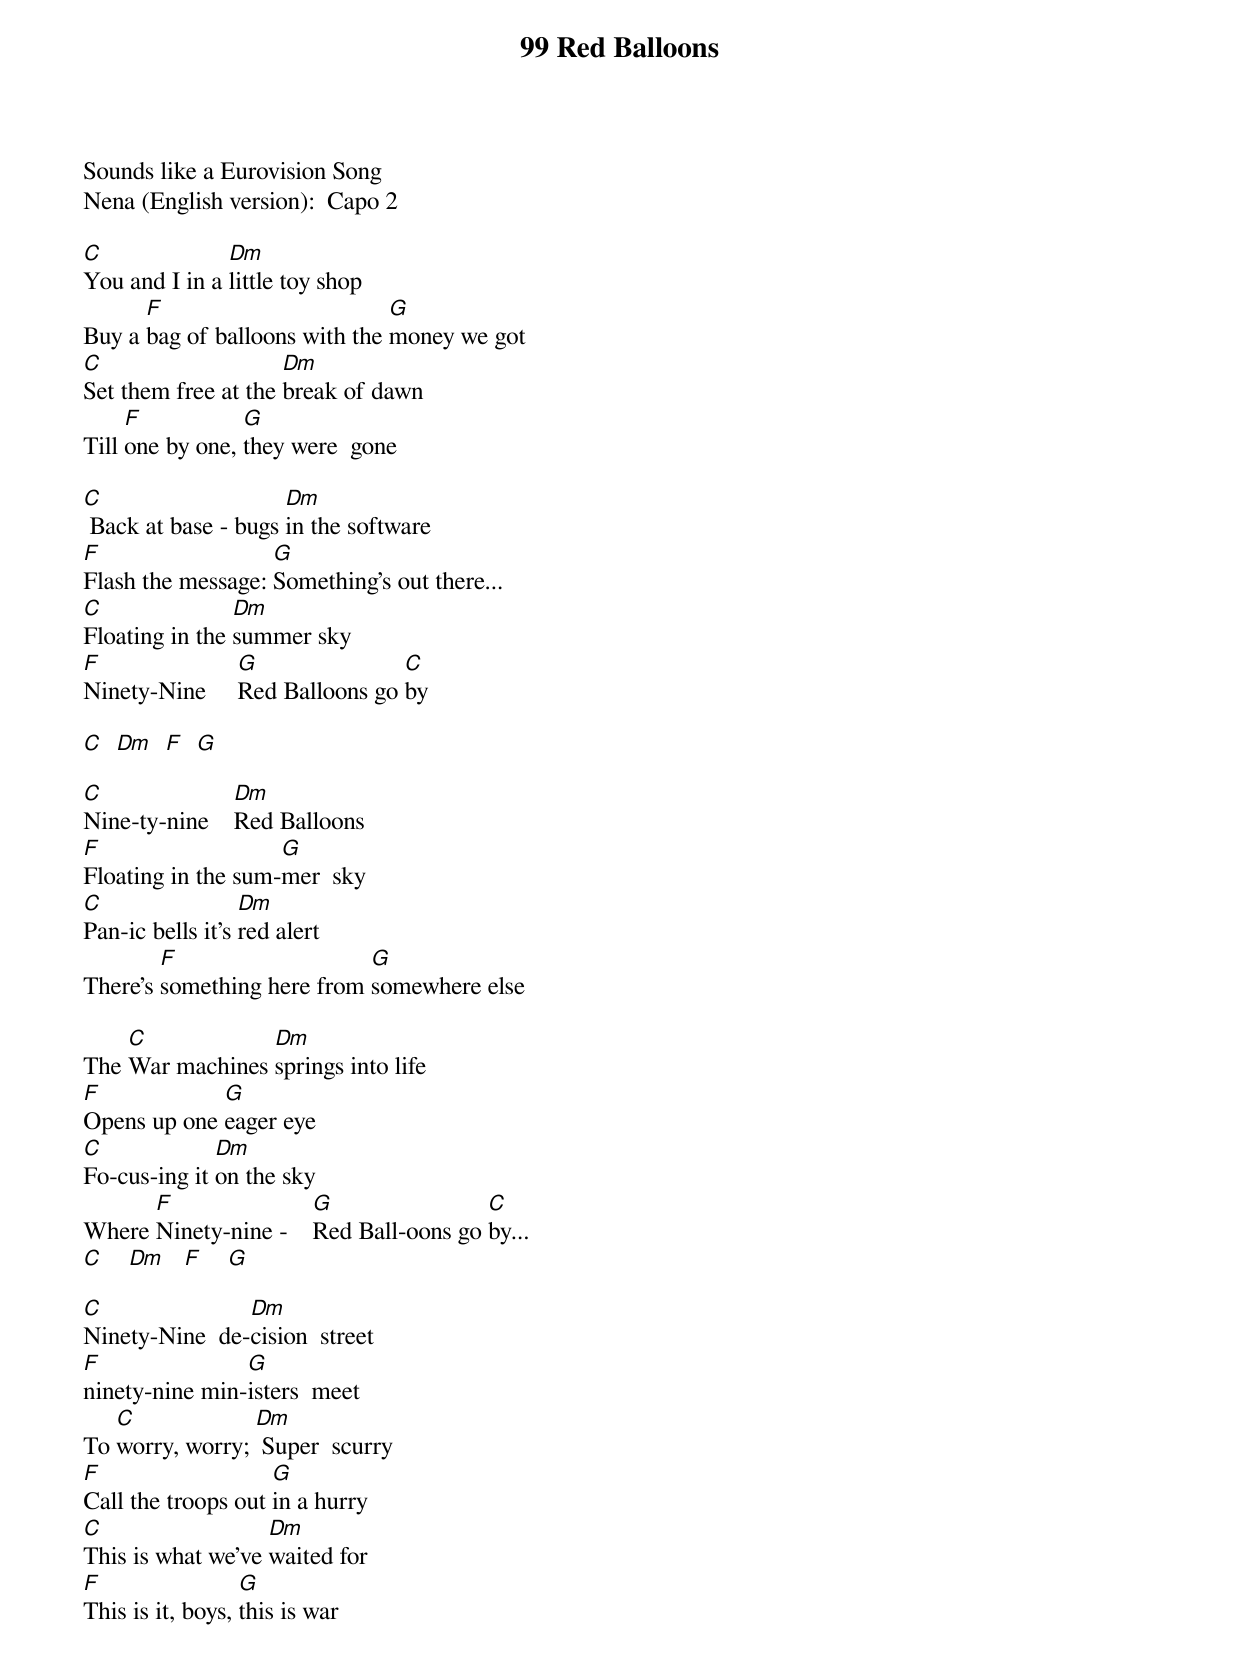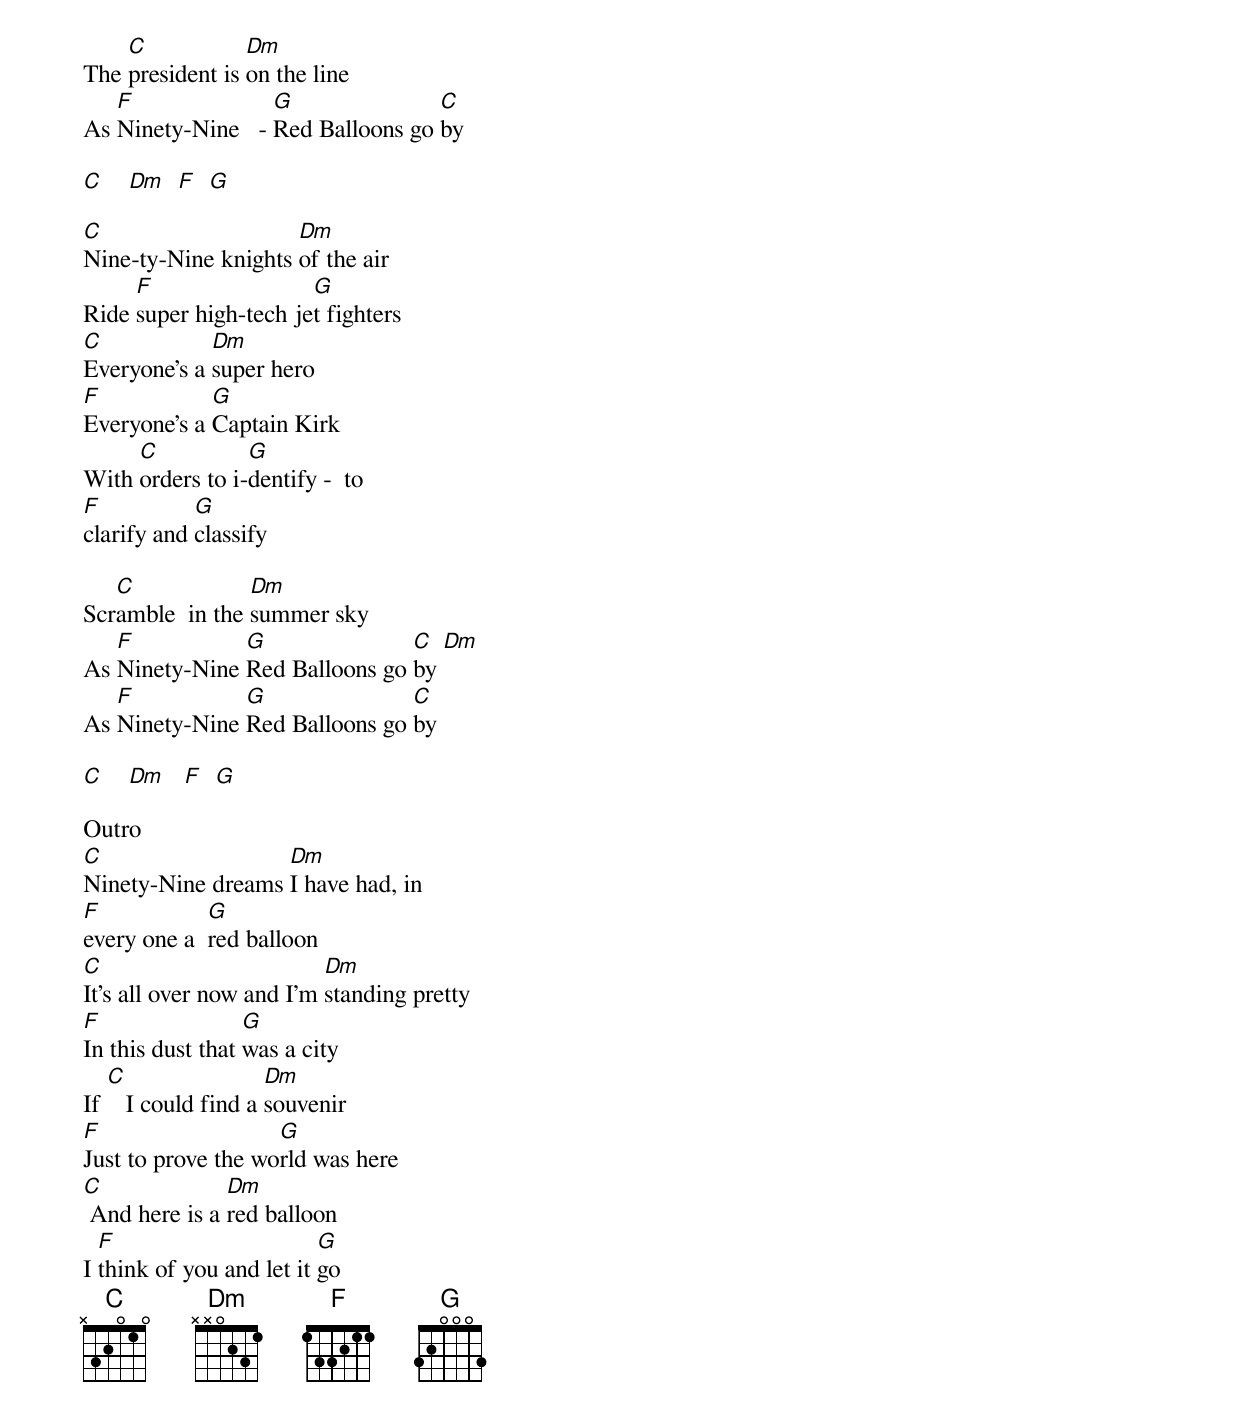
{title: 99 Red Balloons}
{subtitle: }
Sounds like a Eurovision Song
Nena (English version):  Capo 2

[C]You and I in a [Dm]little toy shop
Buy a [F]bag of balloons with the [G]money we got
[C]Set them free at the [Dm]break of dawn
Till [F]one by one, [G]they were  gone

[C] Back at base - bugs [Dm]in the software
[F]Flash the message: [G]Something's out there...
[C]Floating in the [Dm]summer sky
[F]Ninety-Nine     [G]Red Balloons go [C]by

[C]  [Dm]  [F]  [G]

[C]Nine-ty-nine    [Dm]Red Balloons
[F]Floating in the sum-[G]mer  sky
[C]Pan-ic bells it's [Dm]red alert
There's [F]something here from [G]somewhere else

The [C]War machines [Dm]springs into life
[F]Opens up one [G]eager eye
[C]Fo-cus-ing it [Dm]on the sky
Where [F]Ninety-nine -    [G]Red Ball-oons go [C]by...
[C]    [Dm]   [F]    [G]

[C]Ninety-Nine  de-[Dm]cision  street
[F]ninety-nine min-[G]isters  meet
To [C]worry, worry; [Dm] Super  scurry
[F]Call the troops out [G]in a hurry
[C]This is what we've [Dm]waited for
[F]This is it, boys, [G]this is war

The [C]president is [Dm]on the line
As [F]Ninety-Nine   - [G]Red Balloons go [C]by

[C]    [Dm]  [F]  [G]

[C]Nine-ty-Nine knights [Dm]of the air
Ride [F]super high-tech je[G]t fighters
[C]Everyone's a [Dm]super hero
[F]Everyone's a [G]Captain Kirk
With [C]orders to i-[G]dentify -  to
[F]clarify and [G]classify

Scr[C]amble  in the [Dm]summer sky
As [F]Ninety-Nine [G]Red Balloons go [C]by [Dm]
As [F]Ninety-Nine [G]Red Balloons go [C]by

[C]    [Dm]   [F]  [G]

Outro
[C]Ninety-Nine dreams [Dm]I have had, in
[F]every one a  [G]red balloon
[C]It's all over now and I'm [Dm]standing pretty
[F]In this dust that [G]was a city
If [C]   I could find a [Dm]souvenir
[F]Just to prove the wo[G]rld was here
[C] And here is a [Dm]red balloon
I [F]think of you and let it [G]go
